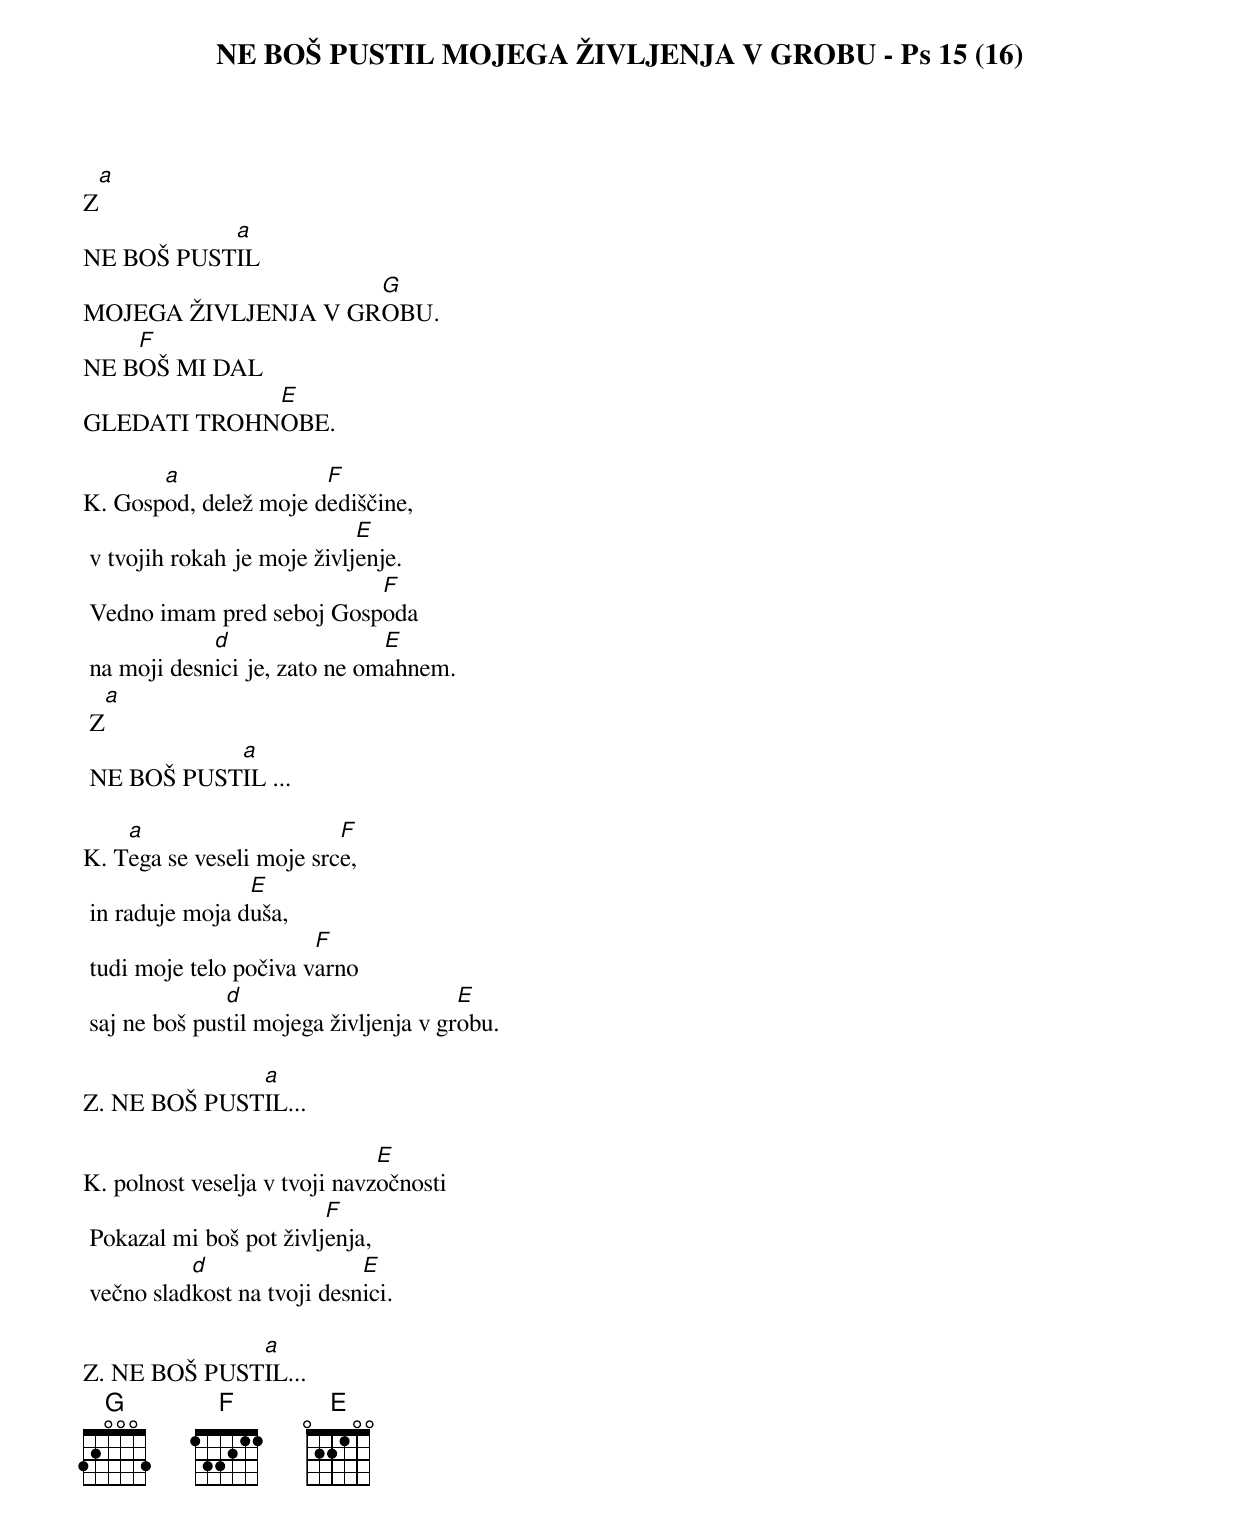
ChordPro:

{title: NE BOŠ PUSTIL MOJEGA ŽIVLJENJA V GROBU - Ps 15 (16)}

Z[a]
NE BOŠ PUST[a]IL
MOJEGA ŽIVLJENJA V GR[G]OBU.
NE B[F]OŠ MI DAL
GLEDATI TROHN[E]OBE.

K.	Gosp[a]od, delež moje d[F]ediščine,
	v tvojih rokah je moje življ[E]enje.
	Vedno imam pred seboj Gosp[F]oda
	na moji desn[d]ici je, zato ne om[E]ahnem.
	Z[a]
	NE BOŠ PUST[a]IL ...

K.	T[a]ega se veseli moje src[F]e,
	in raduje moja d[E]uša,
	tudi moje telo počiva v[F]arno
	saj ne boš pus[d]til mojega življenja v gr[E]obu.

Z.	NE BOŠ PUST[a]IL...

K.	polnost veselja v tvoji navz[E]očnosti
	Pokazal mi boš pot življ[F]enja,
	večno slad[d]kost na tvoji desn[E]ici.

Z.	NE BOŠ PUST[a]IL...
